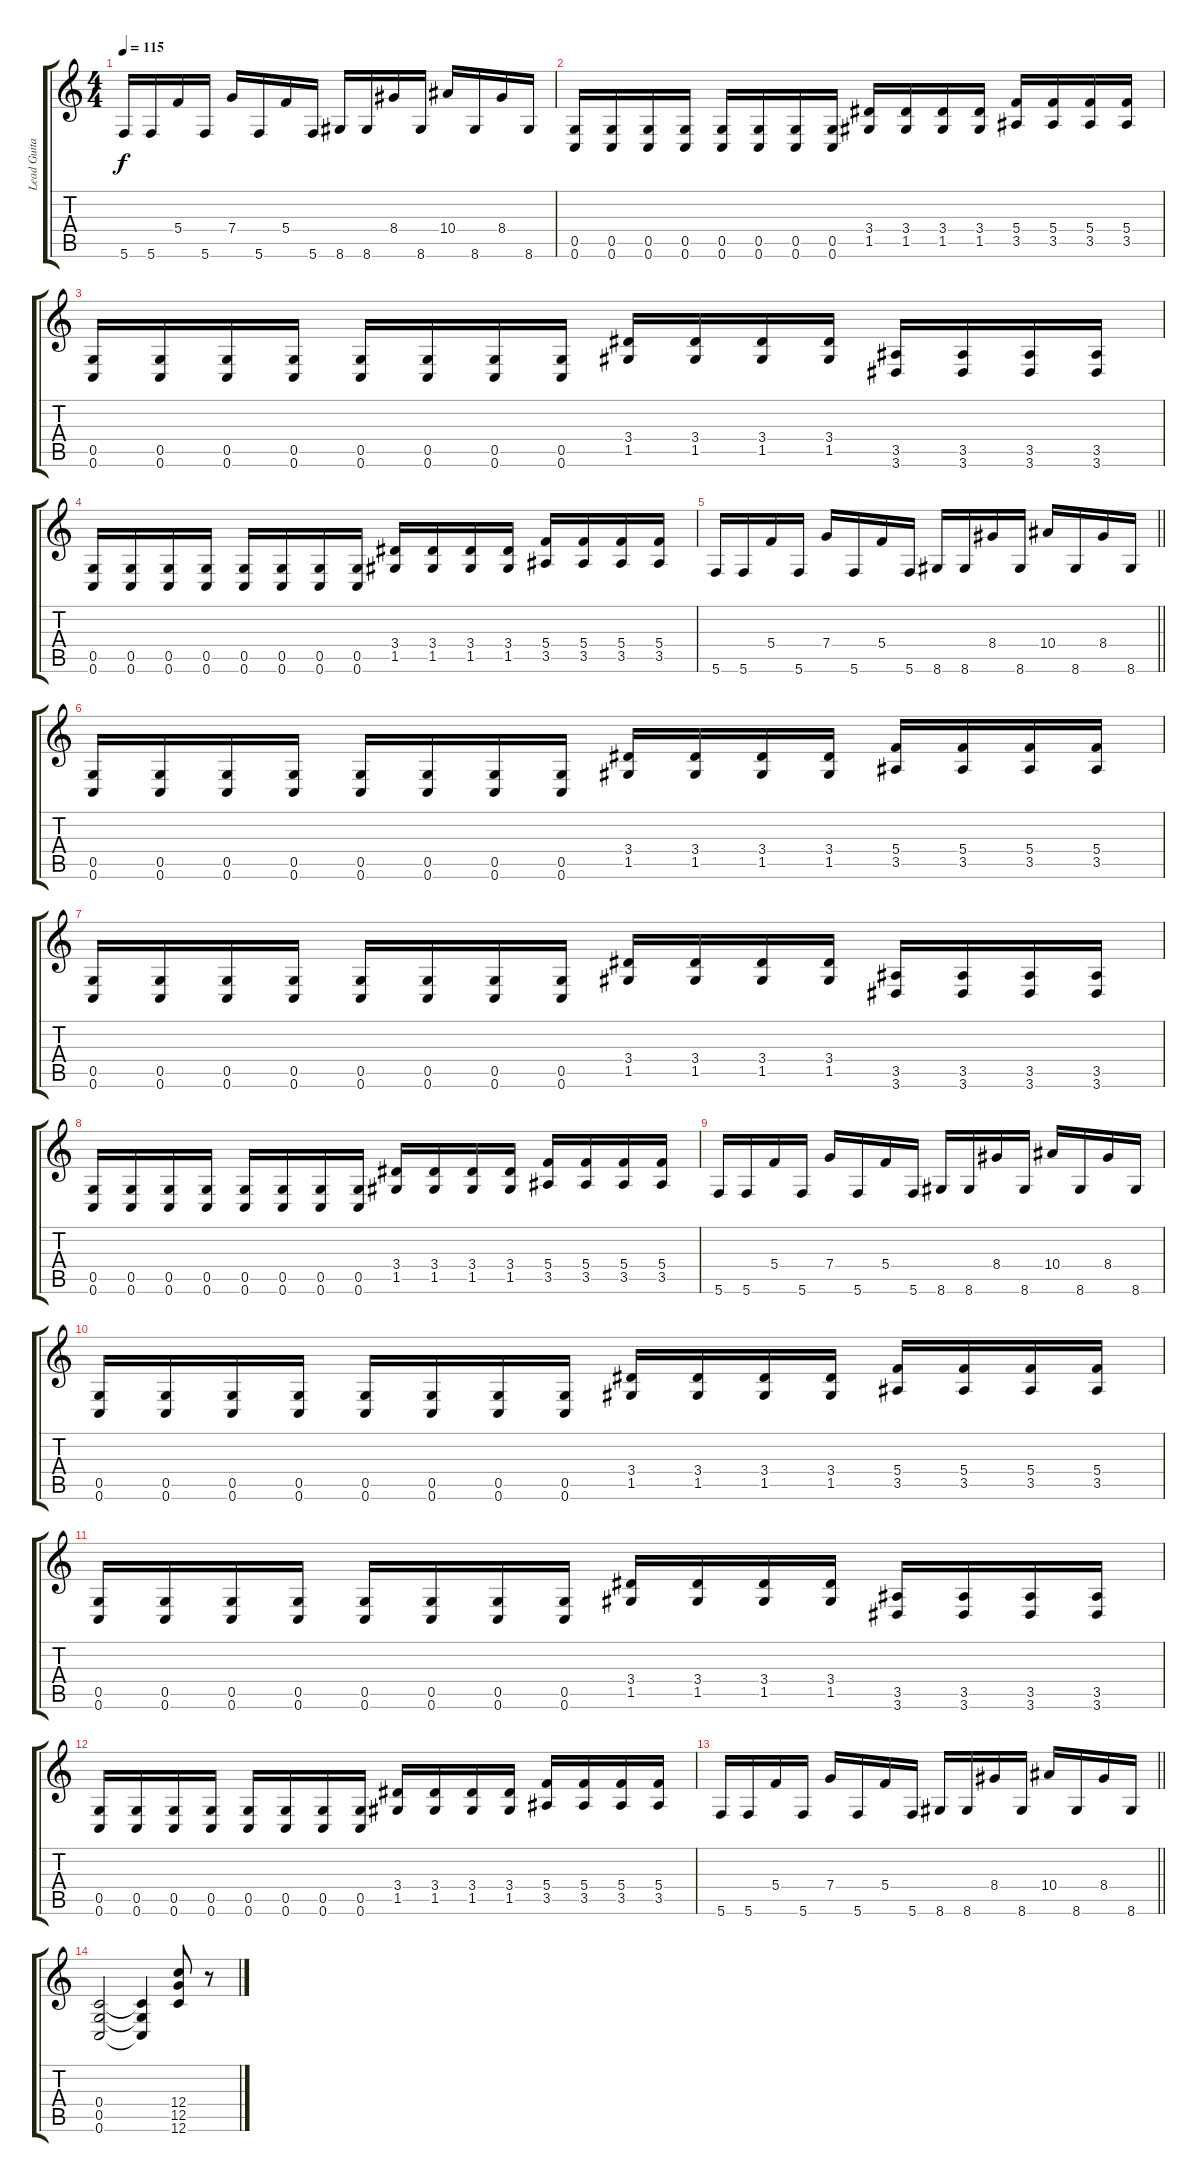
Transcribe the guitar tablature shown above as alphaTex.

\track ("Lead Guitar" "Lead Guita") {instrument distortionguitar}
\staff {score tabs}
\tuning (D4 A3 F3 C3 G2 C2) {hide}
\ts (4 4)
\tempo 115
\clef g2
\ks c
5.6.16{dy f} 5.6.16 5.4.16 5.6.16 7.4.16 5.6.16 5.4.16 5.6.16 8.6.16 8.6.16 8.4.16 8.6.16 10.4.16 8.6.16 8.4.16 8.6.16 |
(0.5 0.6).16 (0.5 0.6).16 (0.5 0.6).16 (0.5 0.6).16 (0.5 0.6).16 (0.5 0.6).16 (0.5 0.6).16 (0.5 0.6).16 (3.4 1.5).16 (3.4 1.5).16 (3.4 1.5).16 (3.4 1.5).16 (5.4 3.5).16 (5.4 3.5).16 (5.4 3.5).16 (5.4 3.5).16 |
(0.5 0.6).16 (0.5 0.6).16 (0.5 0.6).16 (0.5 0.6).16 (0.5 0.6).16 (0.5 0.6).16 (0.5 0.6).16 (0.5 0.6).16 (3.4 1.5).16 (3.4 1.5).16 (3.4 1.5).16 (3.4 1.5).16 (3.5 3.6).16 (3.5 3.6).16 (3.5 3.6).16 (3.5 3.6).16 |
(0.5 0.6).16 (0.5 0.6).16 (0.5 0.6).16 (0.5 0.6).16 (0.5 0.6).16 (0.5 0.6).16 (0.5 0.6).16 (0.5 0.6).16 (3.4 1.5).16 (3.4 1.5).16 (3.4 1.5).16 (3.4 1.5).16 (5.4 3.5).16 (5.4 3.5).16 (5.4 3.5).16 (5.4 3.5).16 |
\barLineRight lightlight
5.6.16 5.6.16 5.4.16 5.6.16 7.4.16 5.6.16 5.4.16 5.6.16 8.6.16 8.6.16 8.4.16 8.6.16 10.4.16 8.6.16 8.4.16 8.6.16 |
(0.5 0.6).16 (0.5 0.6).16 (0.5 0.6).16 (0.5 0.6).16 (0.5 0.6).16 (0.5 0.6).16 (0.5 0.6).16 (0.5 0.6).16 (3.4 1.5).16 (3.4 1.5).16 (3.4 1.5).16 (3.4 1.5).16 (5.4 3.5).16 (5.4 3.5).16 (5.4 3.5).16 (5.4 3.5).16 |
(0.5 0.6).16 (0.5 0.6).16 (0.5 0.6).16 (0.5 0.6).16 (0.5 0.6).16 (0.5 0.6).16 (0.5 0.6).16 (0.5 0.6).16 (3.4 1.5).16 (3.4 1.5).16 (3.4 1.5).16 (3.4 1.5).16 (3.5 3.6).16 (3.5 3.6).16 (3.5 3.6).16 (3.5 3.6).16 |
(0.5 0.6).16 (0.5 0.6).16 (0.5 0.6).16 (0.5 0.6).16 (0.5 0.6).16 (0.5 0.6).16 (0.5 0.6).16 (0.5 0.6).16 (3.4 1.5).16 (3.4 1.5).16 (3.4 1.5).16 (3.4 1.5).16 (5.4 3.5).16 (5.4 3.5).16 (5.4 3.5).16 (5.4 3.5).16 |
5.6.16 5.6.16 5.4.16 5.6.16 7.4.16 5.6.16 5.4.16 5.6.16 8.6.16 8.6.16 8.4.16 8.6.16 10.4.16 8.6.16 8.4.16 8.6.16 |
(0.5 0.6).16 (0.5 0.6).16 (0.5 0.6).16 (0.5 0.6).16 (0.5 0.6).16 (0.5 0.6).16 (0.5 0.6).16 (0.5 0.6).16 (3.4 1.5).16 (3.4 1.5).16 (3.4 1.5).16 (3.4 1.5).16 (5.4 3.5).16 (5.4 3.5).16 (5.4 3.5).16 (5.4 3.5).16 |
(0.5 0.6).16 (0.5 0.6).16 (0.5 0.6).16 (0.5 0.6).16 (0.5 0.6).16 (0.5 0.6).16 (0.5 0.6).16 (0.5 0.6).16 (3.4 1.5).16 (3.4 1.5).16 (3.4 1.5).16 (3.4 1.5).16 (3.5 3.6).16 (3.5 3.6).16 (3.5 3.6).16 (3.5 3.6).16 |
(0.5 0.6).16 (0.5 0.6).16 (0.5 0.6).16 (0.5 0.6).16 (0.5 0.6).16 (0.5 0.6).16 (0.5 0.6).16 (0.5 0.6).16 (3.4 1.5).16 (3.4 1.5).16 (3.4 1.5).16 (3.4 1.5).16 (5.4 3.5).16 (5.4 3.5).16 (5.4 3.5).16 (5.4 3.5).16 |
\barLineRight lightlight
5.6.16 5.6.16 5.4.16 5.6.16 7.4.16 5.6.16 5.4.16 5.6.16 8.6.16 8.6.16 8.4.16 8.6.16 10.4.16 8.6.16 8.4.16 8.6.16 |
(0.4 0.5 0.6).2 (0.4{t} 0.5{t} 0.6{t}).4 (12.4 12.5 12.6).8 r.8
